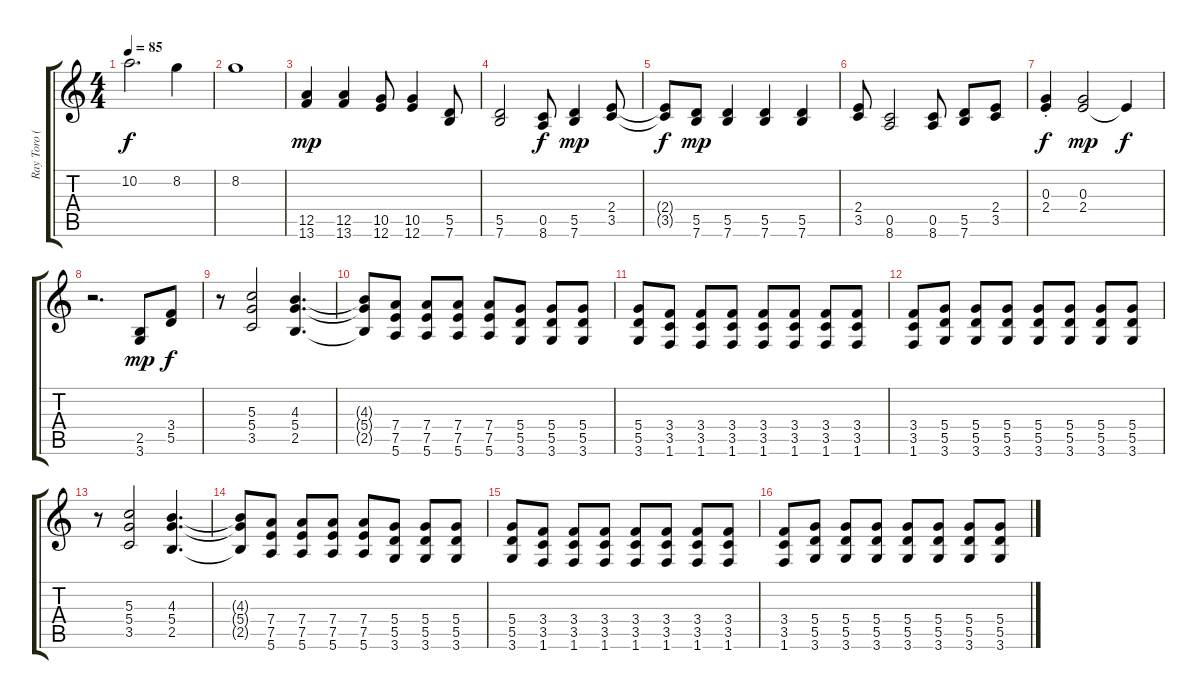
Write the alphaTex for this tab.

\track ("Ray Toro (Rythm Guitar)" "Ray Toro (") {instrument distortionguitar}
\staff {score tabs}
\tuning (E4 B3 G3 D3 A2 E2) {hide}
\ts (4 4)
\tempo 85
\clef g2
\ks c
10.2{t}.2{d dy f} 8.2.4 |
8.2.1{volume 0} |
(12.5 13.6).4{dy mp volume 10 instrument electricguitarjazz} (12.5 13.6).4 (10.5 12.6).8 (10.5 12.6).4 (5.5 7.6).8 |
(5.5 7.6).2 (0.5 8.6).8{dy f} (5.5 7.6).4{dy mp} (2.4 3.5).8 |
(2.4{t} 3.5{t}).8{dy f} (5.5 7.6).8{dy mp} (5.5 7.6).4 (5.5 7.6).4 (5.5 7.6).4 |
(2.4 3.5).8 (0.5 8.6).2 (0.5 8.6).8 (5.5 7.6).8 (2.4 3.5).8 |
(0.3 2.4{st}).4{dy f} (0.3 2.4).2{dy mp} 2.4{t}.4{dy f} |
r.2{d} (2.5 3.6).8{dy mp} (3.4 5.5).8{dy f} |
r.8 (5.3 5.4 3.5).2{volume 10 instrument distortionguitar} (4.3 5.4 2.5).4{d} |
(4.3{t} 5.4{t} 2.5{t}).8 (7.4 7.5 5.6).8 (7.4 7.5 5.6).8 (7.4 7.5 5.6).8 (7.4 7.5 5.6).8 (5.4 5.5 3.6).8 (5.4 5.5 3.6).8 (5.4 5.5 3.6).8 |
(5.4 5.5 3.6).8 (3.4 3.5 1.6).8 (3.4 3.5 1.6).8 (3.4 3.5 1.6).8 (3.4 3.5 1.6).8 (3.4 3.5 1.6).8 (3.4 3.5 1.6).8 (3.4 3.5 1.6).8 |
(3.4 3.5 1.6).8 (5.4 5.5 3.6).8 (5.4 5.5 3.6).8 (5.4 5.5 3.6).8 (5.4 5.5 3.6).8 (5.4 5.5 3.6).8 (5.4 5.5 3.6).8 (5.4 5.5 3.6).8 |
r.8 (5.3 5.4 3.5).2{volume 10} (4.3 5.4 2.5).4{d} |
(4.3{t} 5.4{t} 2.5{t}).8 (7.4 7.5 5.6).8 (7.4 7.5 5.6).8 (7.4 7.5 5.6).8 (7.4 7.5 5.6).8 (5.4 5.5 3.6).8 (5.4 5.5 3.6).8 (5.4 5.5 3.6).8 |
(5.4 5.5 3.6).8 (3.4 3.5 1.6).8 (3.4 3.5 1.6).8 (3.4 3.5 1.6).8 (3.4 3.5 1.6).8 (3.4 3.5 1.6).8 (3.4 3.5 1.6).8 (3.4 3.5 1.6).8 |
(3.4 3.5 1.6).8 (5.4 5.5 3.6).8 (5.4 5.5 3.6).8 (5.4 5.5 3.6).8 (5.4 5.5 3.6).8 (5.4 5.5 3.6).8 (5.4 5.5 3.6).8 (5.4 5.5 3.6).8
